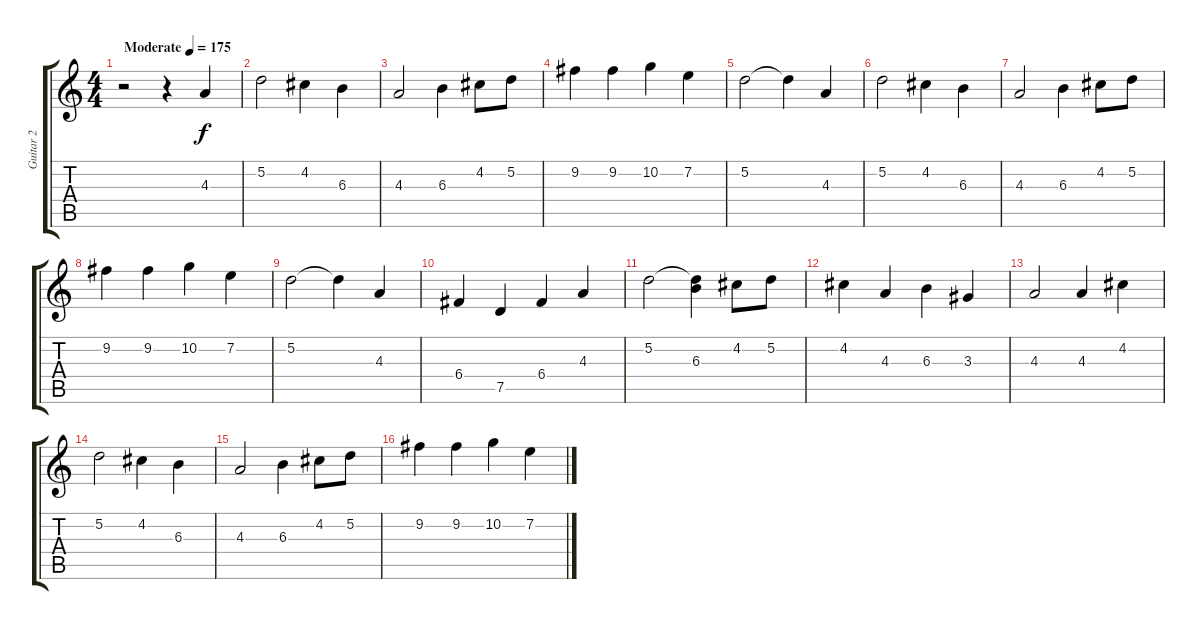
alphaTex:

\track ("Guitar 2" "Guitar 2") {instrument distortionguitar}
\staff {score tabs}
\tuning (D4 A3 F3 C3 G2 D2) {hide}
\ts (4 4)
\tempo (175 "Moderate")
\clef g2
\ks c
r.2{dy f instrument distortionguitar} r.4 4.3.4 |
5.2.2 4.2.4 6.3.4 |
4.3.2 6.3.4 4.2.8 5.2.8 |
9.2.4 9.2.4 10.2.4 7.2.4 |
5.2.2 5.2{t}.4 4.3.4 |
5.2.2 4.2.4 6.3.4 |
4.3.2 6.3.4 4.2.8 5.2.8 |
9.2.4 9.2.4 10.2.4 7.2.4 |
5.2.2 5.2{t}.4 4.3.4 |
6.4.4 7.5.4 6.4.4 4.3.4 |
5.2.2 (5.2{t} 6.3).4 4.2.8 5.2.8 |
4.2.4 4.3.4 6.3.4 3.3.4 |
4.3.2 4.3.4 4.2.4 |
5.2.2 4.2.4 6.3.4 |
4.3.2 6.3.4 4.2.8 5.2.8 |
9.2.4 9.2.4 10.2.4 7.2.4
